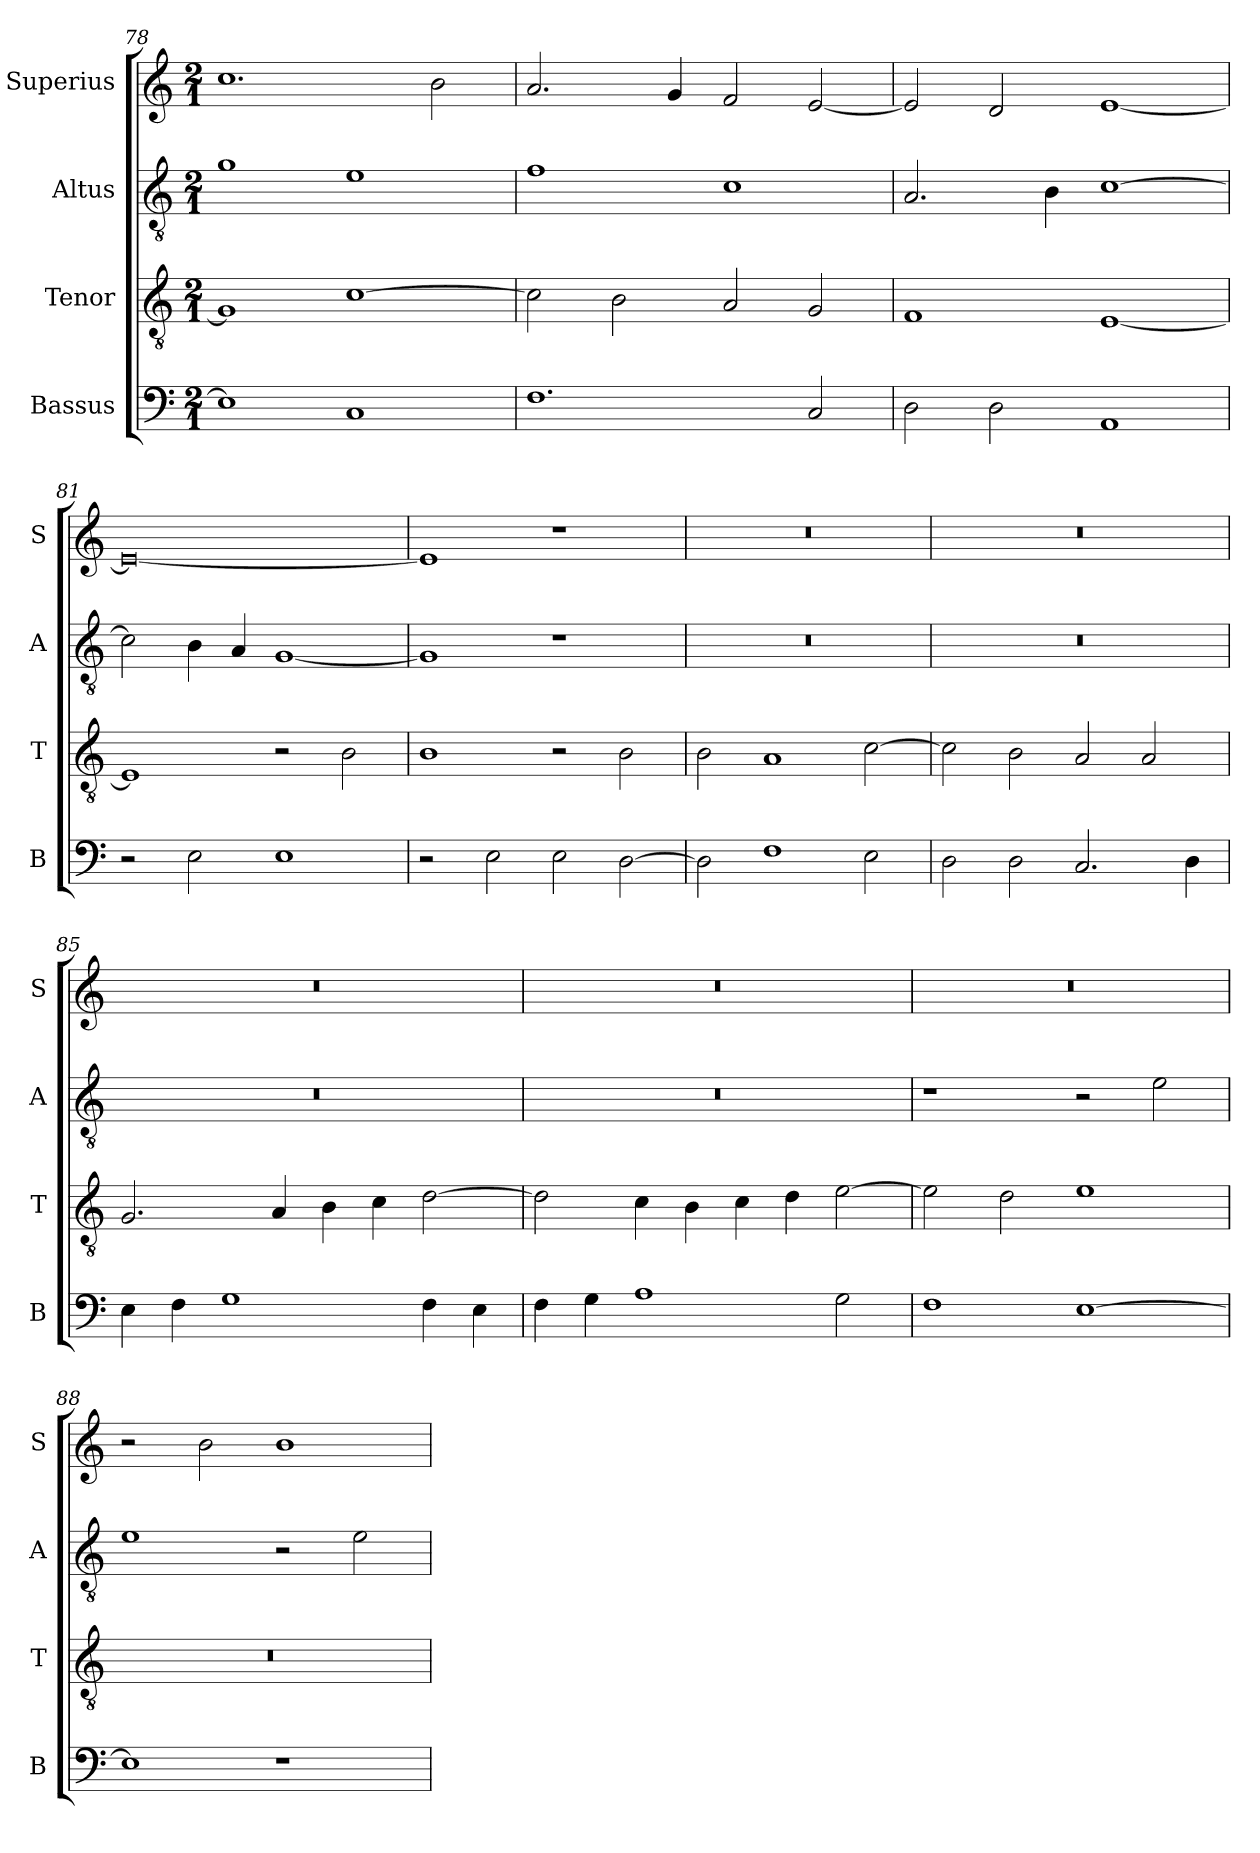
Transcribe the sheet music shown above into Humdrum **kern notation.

**kern	**kern	**kern	**kern
*part4	*part3	*part2	*part1
*staff4	*staff3	*staff2	*staff1
*I"Bassus	*I"Tenor	*I"Altus	*I"Superius
*I'B	*I'T	*I'A	*I'S
*clefF4	*clefGv2	*clefGv2	*clefG2
*k[]	*k[]	*k[]	*k[]
*M2/1	*M2/1	*M2/1	*M2/1
=78	=78	=78	=78
1E]	1G]	1g	1.cc
1C	[1c	1e	.
.	.	.	2b
=79	=79	=79	=79
1.F	2c]	1f	2.a
.	2B	.	.
.	.	.	4g
.	2A	1c	2f
2C	2G	.	[2e
=80	=80	=80	=80
2D	1F	2.A	2e]
2D	.	.	2d
.	.	4B	.
1AA	[1E	[1c	[1e
=81	=81	=81	=81
2r	1E]	2c]	0e_
2E	.	4B	.
.	.	4A	.
1E	2r	[1G	.
.	2B	.	.
=82	=82	=82	=82
2r	1B	1G]	1e]
2E	.	.	.
2E	2r	1r	1r
[2D	2B	.	.
=83	=83	=83	=83
2D]	2B	0r	0r
1F	1A	.	.
2E	[2c	.	.
=84	=84	=84	=84
2D	2c]	0r	0r
2D	2B	.	.
2.C	2A	.	.
.	2A	.	.
4D	.	.	.
=85	=85	=85	=85
4E	2.G	0r	0r
4F	.	.	.
1G	.	.	.
.	4A	.	.
.	4B	.	.
.	4c	.	.
4F	[2d	.	.
4E	.	.	.
=86	=86	=86	=86
4F	2d]	0r	0r
4G	.	.	.
1A	4c	.	.
.	4B	.	.
.	4c	.	.
.	4d	.	.
2G	[2e	.	.
=87	=87	=87	=87
1F	2e]	1r	0r
.	2d	.	.
[1E	1e	2r	.
.	.	2e	.
=88	=88	=88	=88
1E]	0r	1e	2r
.	.	.	2b
1r	.	2r	1b
.	.	2e	.
=	=	=	=
*-	*-	*-	*-
